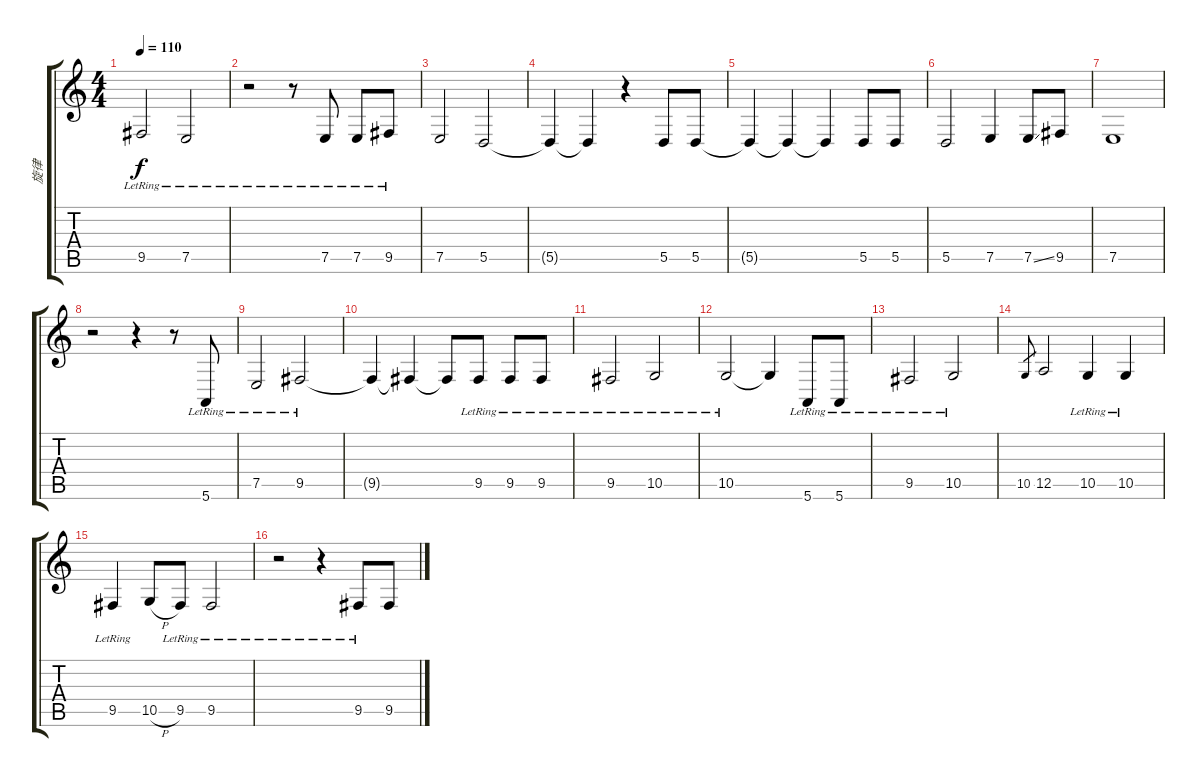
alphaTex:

\track ("旋律" "旋律") {instrument churchorgan}
\staff {score tabs}
\tuning (E4 B3 G3 D3 A2 E2) {hide}
\ts (4 4)
\tempo 110
\clef g2
\ks c
9.5{lr}.2{dy f} 7.5{lr}.2 |
r.2 r.8 7.5{lr}.8 7.5{lr}.8 9.5{lr}.8 |
7.5.2 5.5.2 |
5.5{t}.4 5.5{t}.4 r.4 5.5.8 5.5.8 |
5.5{t}.4 5.5{t}.4 5.5{t}.4 5.5.8 5.5.8 |
5.5.2 7.5.4 7.5{ss}.8 9.5.8 |
7.5.1 |
r.2 r.4 r.8 5.6{lr}.8 |
7.5{lr}.2 9.5{lr}.2 |
9.5{t}.4 9.5{t}.4 9.5{t}.8 9.5{lr}.8 9.5{lr}.8 9.5{lr}.8 |
9.5{lr}.2 10.5{lr}.2 |
10.5{lr}.2 10.5{t}.4 5.6{lr}.8 5.6{lr}.8 |
9.5{lr}.2 10.5{lr}.2 |
10.5.8{gr} 12.5.2 10.5{lr}.4 10.5{lr}.4 |
9.5{lr}.4 10.5{h}.8 9.5{lr}.8 9.5{lr}.2 |
r.2 r.4 9.5{lr}.8 9.5.8
